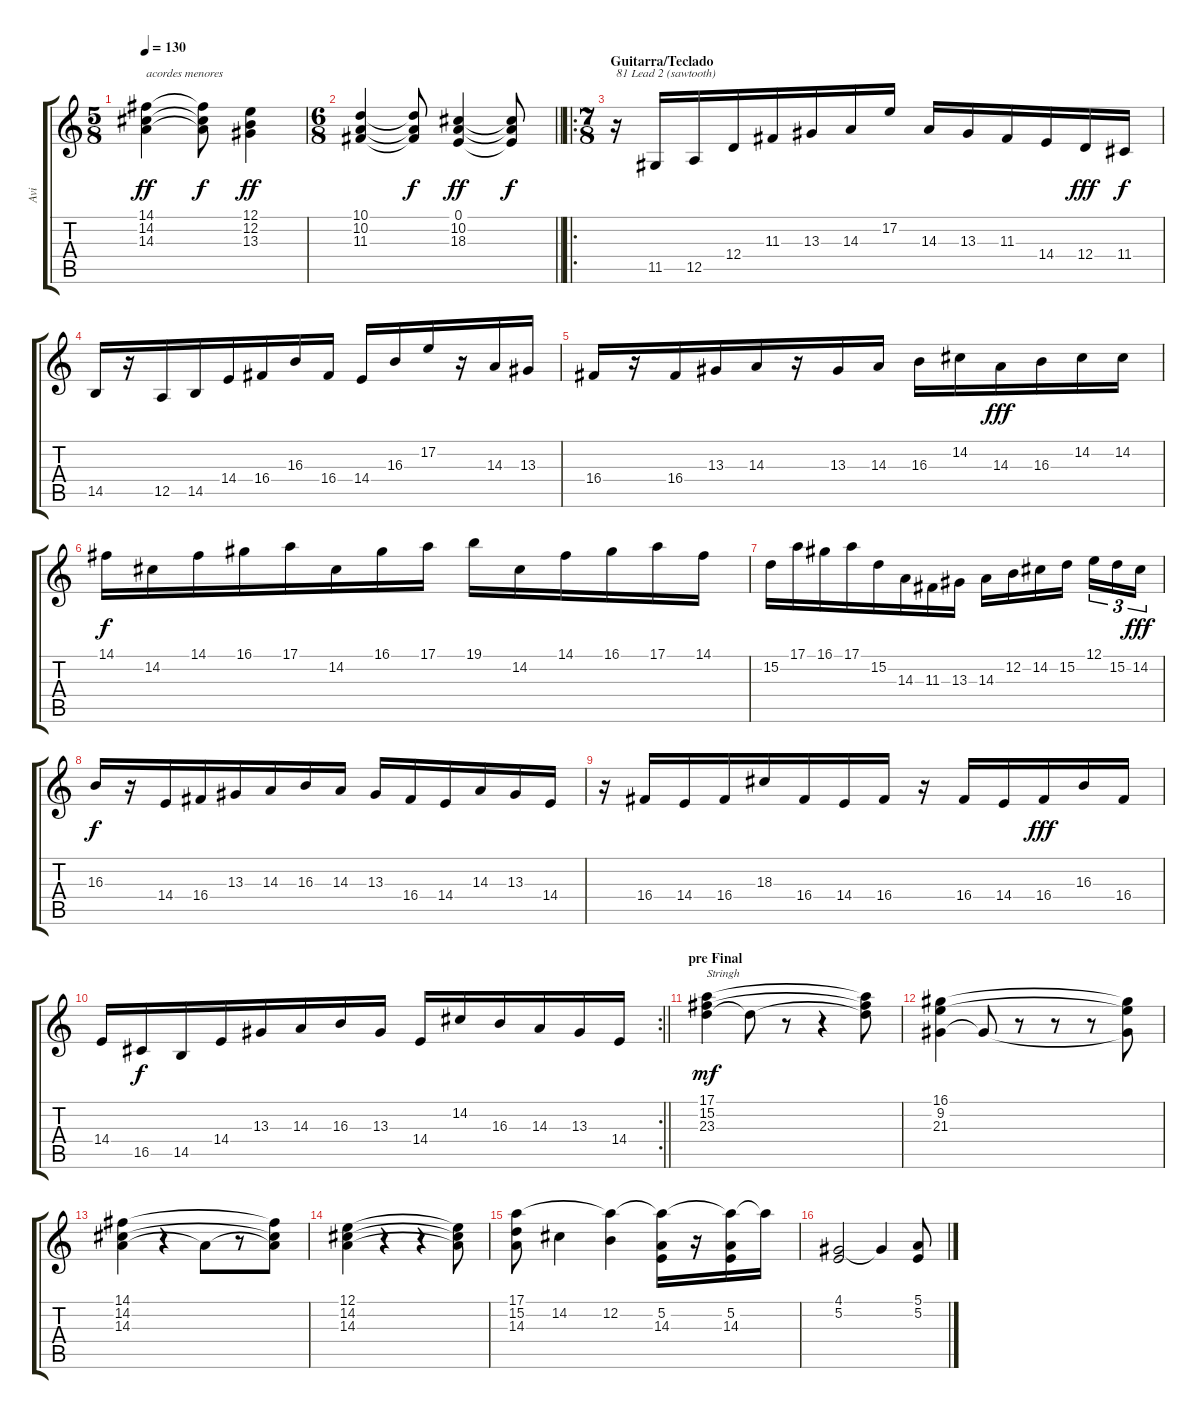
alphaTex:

\track ("Avi" "Avi") {instrument lead2sawtooth}
\staff {score tabs}
\tuning (E4 B3 G3 D3 A2 E2) {hide}
\ts (5 8)
\tempo 130
\clef g2
\ks c
(14.1 14.2 14.3).4{txt "acordes menores" dy ff} (14.1{t} 14.2{t} 14.3{t}).8{dy f} (12.1 12.2 13.3).4{dy ff} |
\ts (6 8)
\barLineRight lightlight
(10.1 10.2 11.3).4 (10.1{t} 10.2{t} 11.3{t}).8{dy f} (0.1 10.2 18.3).4{dy ff} (0.1{t} 10.2{t} 18.3{t}).8{dy f} |
\ro
\ts (7 8)
\section ("" "Guitarra/Teclado")
r.16{txt "81 Lead 2 (sawtooth)" volume 12} 11.5.16{instrument lead2sawtooth} 12.5.16 12.4.16 11.3.16 13.3.16 14.3.16 17.2.16 14.3.16 13.3.16 11.3.16 14.4.16 12.4.16{dy fff} 11.4.16{dy f} |
14.5.16 r.16 12.5.16 14.5.16 14.4.16 16.4.16 16.3.16 16.4.16 14.4.16 16.3.16 17.2.16 r.16 14.3.16 13.3.16 |
16.4.16 r.16 16.4.16 13.3.16 14.3.16 r.16 13.3.16 14.3.16 16.3.16 14.2.16 14.3.16{dy fff} 16.3.16 14.2.16 14.2.16 |
14.1.16{dy f} 14.2.16 14.1.16 16.1.16 17.1.16 14.2.16 16.1.16 17.1.16 19.1.16 14.2.16 14.1.16 16.1.16 17.1.16 14.1.16 |
15.2.16 17.1.16 16.1.16 17.1.16 15.2.16 14.3.16 11.3.16 13.3.16 14.3.16 12.2.16 14.2.16 15.2.16 12.1.16{tu (3 2)} 15.2.16{tu (3 2)} 14.2.16{tu (3 2) dy fff} |
16.3.16{dy f} r.16 14.4.16 16.4.16 13.3.16 14.3.16 16.3.16 14.3.16 13.3.16 16.4.16 14.4.16 14.3.16 13.3.16 14.4.16 |
r.16 16.4.16 14.4.16 16.4.16 18.3.16 16.4.16 14.4.16 16.4.16 r.16 16.4.16 14.4.16 16.4.16{dy fff} 16.3.16 16.4.16 |
\rc 2
\barLineRight lightlight
14.4.16 16.5.16{dy f} 14.5.16 14.4.16 13.3.16 14.3.16 16.3.16 13.3.16 14.4.16 14.2.16 16.3.16 14.3.16 13.3.16 14.4.16 |
\section ("" "pre Final")
(17.1 15.2 23.3).4{txt "Stringh" dy mf instrument stringensemble1} 15.2{t}.8 r.8 r.4 (17.1{t} 15.2{t} 23.3{t}).8 |
(16.1 9.2 21.3).4 9.2{t}.8 r.8 r.8 r.8 (16.1{t} 9.2{t} 21.3{t}).8 |
(14.1 14.2 14.3).4 r.4 14.3{t}.8 r.8 (14.1{t} 14.2{t} 14.3{t}).8 |
(12.1 14.2 14.3).4 r.4 r.4 (12.1{t} 14.2{t} 14.3{t}).8 |
(17.1 15.2 14.3).8 14.2.4 (17.1{t} 12.2).4 (17.1{t} 5.2 14.3).16 r.16 (17.1{t} 5.2 14.3).16 17.1{t}.16 |
(4.1 5.2).2 4.1{t}.4 (5.1 5.2).8
